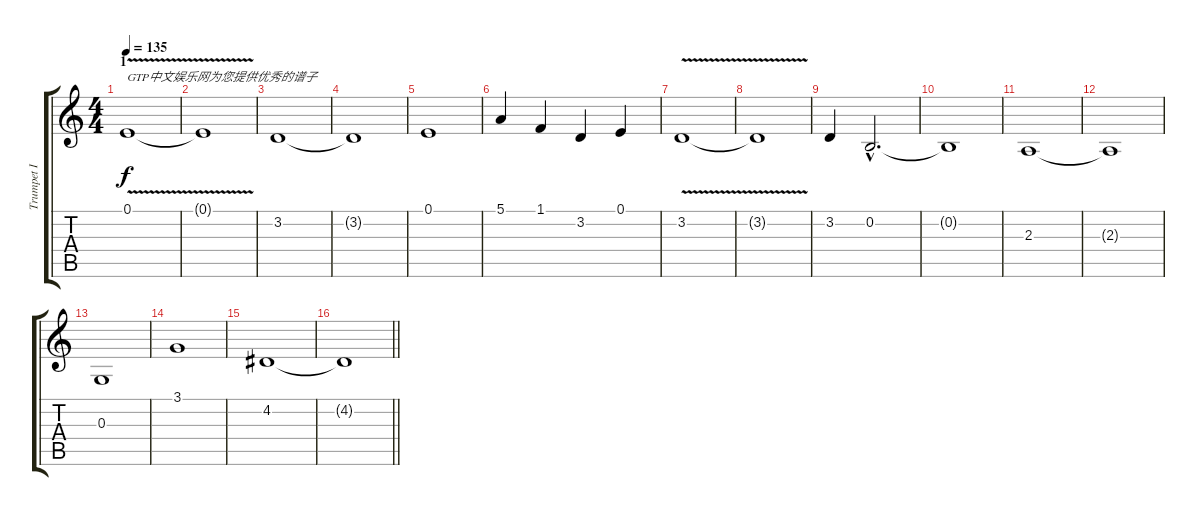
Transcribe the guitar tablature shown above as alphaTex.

\track ("Trumpet I" "Trumpet I") {instrument mutedtrumpet}
\staff {score tabs}
\tuning (E4 B3 G3 D3 A2 E2) {hide}
\ts (4 4)
\section ("" "1")
\tempo 135
\clef g2
\ks c
0.1{v}.1{txt "GTP中文娱乐网为您提供优秀的谱子" dy f instrument mutedtrumpet} |
0.1{t}.1 |
3.2.1 |
3.2{t}.1 |
0.1.1 |
5.1.4 1.1.4 3.2.4 0.1.4 |
3.2{v}.1 |
3.2{t}.1 |
3.2.4 0.2{hac}.2{d} |
0.2{t}.1 |
2.3.1 |
2.3{t}.1 |
0.3.1 |
3.1.1 |
4.2.1 |
\barLineRight lightlight
4.2{t}.1
